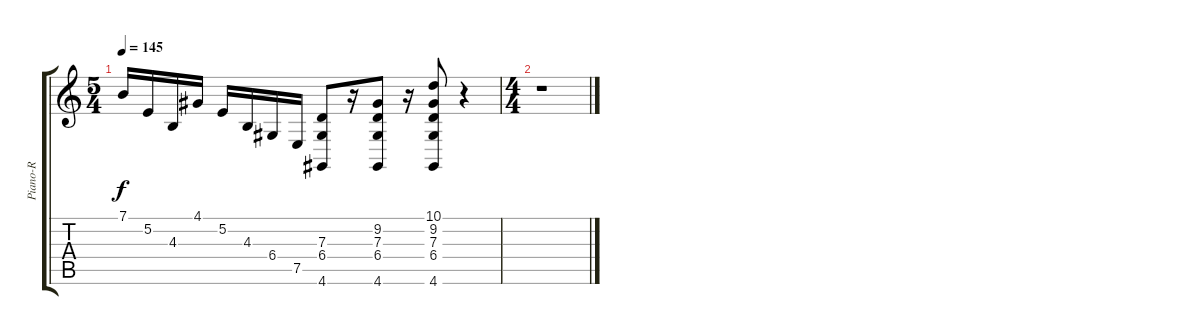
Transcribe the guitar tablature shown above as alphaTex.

\track ("Piano-R" "Piano-R") {instrument acousticgrandpiano}
\staff {score tabs}
\tuning (E4 B3 G3 D3 A2 E2) {hide}
\ts (5 4)
\tempo 145
\clef g2
\ks c
7.1.16{dy f} 5.2.16 4.3.16 4.1.16 5.2.16 4.3.16 6.4.16 7.5.16 (7.3 6.4 4.6).8 r.16 (9.2 7.3 6.4 4.6).8 r.16 (10.1 9.2 7.3 6.4 4.6).8 r.4 |
\ts (4 4)
r.1
